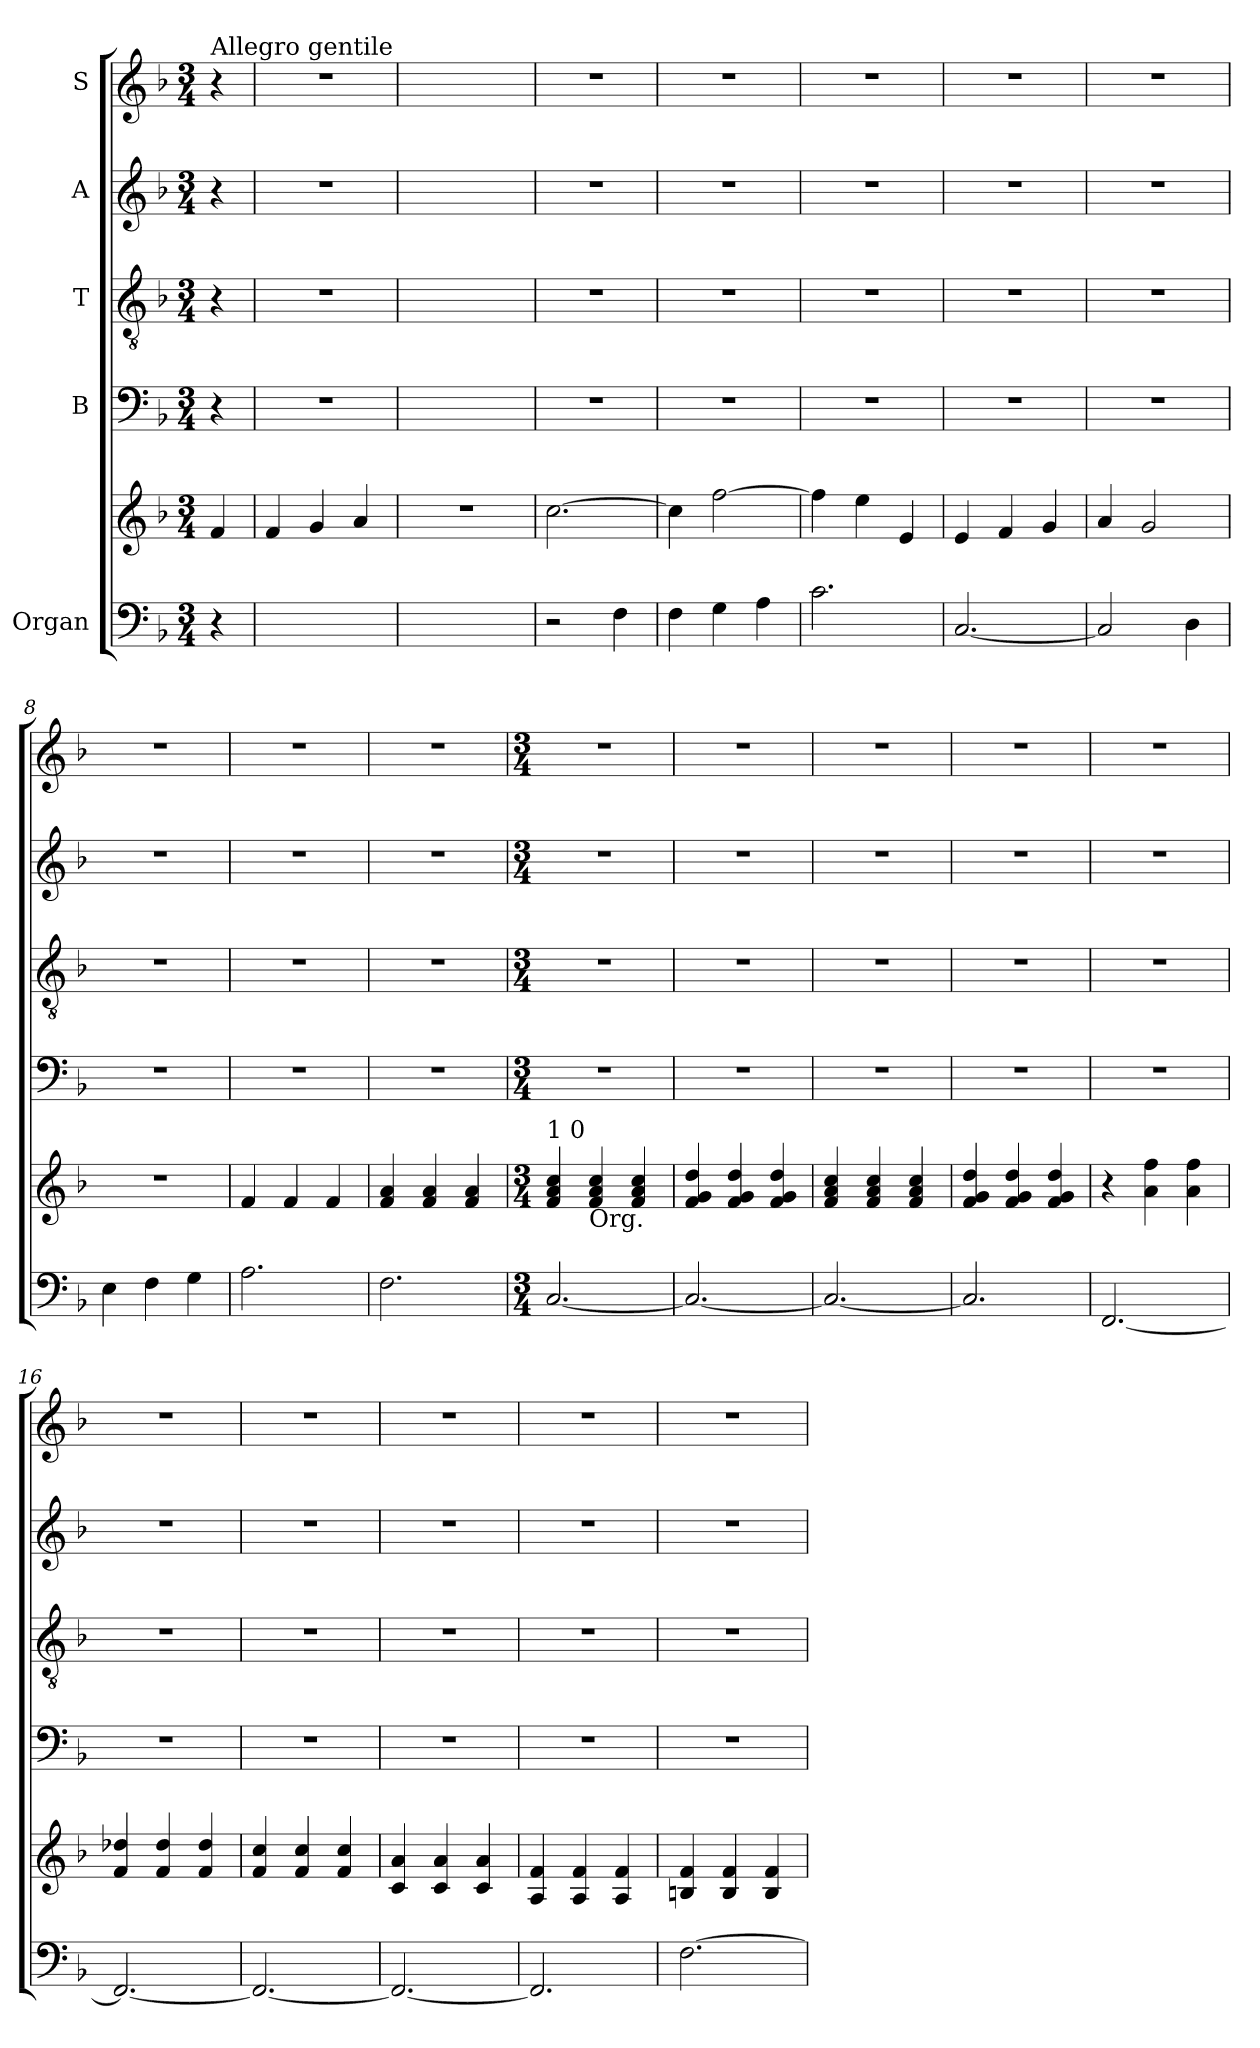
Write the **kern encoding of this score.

**kern	**kern	**kern	**kern	**kern	**kern
*part5	*part5	*part4	*part3	*part2	*part1
*staff6	*staff5	*staff4	*staff3	*staff2	*staff1
*I"Organ	*	*I"B	*I"T	*I"A	*I"S
*clefF4	*clefG2	*clefF4	*clefGv2	*clefG2	*clefG2
*k[b-]	*k[b-]	*k[b-]	*k[b-]	*k[b-]	*k[b-]
*F:	*F:	*F:	*F:	*F:	*F:
*M3/4	*M3/4	*M3/4	*M3/4	*M3/4	*M3/4
*MM60	*MM60	*MM60	*MM60	*MM60	*MM60
=	=	=	=	=	=
!	!	!	!	!	!LO:TX:a:t=Allegro gentile
4r	4f/	4r	4r	4r	4r
=1	=1	=1	=1	=1	=1
!	!	!LO:N:vis=1	!LO:N:vis=1	!LO:N:vis=1	!LO:N:vis=1
4ryy	4f/	2.r	2.r	2.r	2.r
4ryy	4g/	.	.	.	.
4ryy	4a/	.	.	.	.
=2	=2	=2	=2	=2	=2
!	!LO:N:vis=1	!	!	!	!
4ryy	2.r	4ryy	4ryy	4ryy	4ryy
4ryy	.	4ryy	4ryy	4ryy	4ryy
4ryy	.	4ryy	4ryy	4ryy	4ryy
=3	=3	=3	=3	=3	=3
!	!	!LO:N:vis=1	!LO:N:vis=1	!LO:N:vis=1	!LO:N:vis=1
2r	[2.cc\	2.r	2.r	2.r	2.r
4F\	.	.	.	.	.
=4	=4	=4	=4	=4	=4
!	!	!LO:N:vis=1	!LO:N:vis=1	!LO:N:vis=1	!LO:N:vis=1
4F\	4cc\]	2.r	2.r	2.r	2.r
4G\	[2ff\	.	.	.	.
4A\	.	.	.	.	.
=5	=5	=5	=5	=5	=5
!	!	!LO:N:vis=1	!LO:N:vis=1	!LO:N:vis=1	!LO:N:vis=1
2.c\	4ff\]	2.r	2.r	2.r	2.r
.	4ee\	.	.	.	.
.	4e/	.	.	.	.
=6	=6	=6	=6	=6	=6
!	!	!LO:N:vis=1	!LO:N:vis=1	!LO:N:vis=1	!LO:N:vis=1
[2.C/	4e/	2.r	2.r	2.r	2.r
.	4f/	.	.	.	.
.	4g/	.	.	.	.
=7	=7	=7	=7	=7	=7
!	!	!LO:N:vis=1	!LO:N:vis=1	!LO:N:vis=1	!LO:N:vis=1
2C/]	4a/	2.r	2.r	2.r	2.r
.	2g/	.	.	.	.
4D\	.	.	.	.	.
=8	=8	=8	=8	=8	=8
!	!LO:N:vis=1	!LO:N:vis=1	!LO:N:vis=1	!LO:N:vis=1	!LO:N:vis=1
4E\	2.r	2.r	2.r	2.r	2.r
4F\	.	.	.	.	.
4G\	.	.	.	.	.
=9	=9	=9	=9	=9	=9
!	!	!LO:N:vis=1	!LO:N:vis=1	!LO:N:vis=1	!LO:N:vis=1
2.A\	4f/	2.r	2.r	2.r	2.r
.	4f/	.	.	.	.
.	4f/	.	.	.	.
=10	=10	=10	=10	=10	=10
!	!	!LO:N:vis=1	!LO:N:vis=1	!LO:N:vis=1	!LO:N:vis=1
2.F\	4f/ 4a/	2.r	2.r	2.r	2.r
.	4f/ 4a/	.	.	.	.
.	4f/ 4a/	.	.	.	.
!!LO:LB:g=z
=11	=11	=11	=11	=11	=11
*M3/4	*M3/4	*M3/4	*M3/4	*M3/4	*M3/4
!	!LO:TX:a:t=1 0	!	!	!	!
[2.C/	4f/ 4a/ 4cc/	2.r	2.r	2.r	2.r
!	!LO:TX:b:t=Org.	!	!	!	!
.	4f/ 4a/ 4cc/	.	.	.	.
.	4f/ 4a/ 4cc/	.	.	.	.
=12	=12	=12	=12	=12	=12
2.C/_	4f/ 4g/ 4dd/	2.r	2.r	2.r	2.r
.	4f/ 4g/ 4dd/	.	.	.	.
.	4f/ 4g/ 4dd/	.	.	.	.
=13	=13	=13	=13	=13	=13
2.C/_	4f/ 4a/ 4cc/	2.r	2.r	2.r	2.r
.	4f/ 4a/ 4cc/	.	.	.	.
.	4f/ 4a/ 4cc/	.	.	.	.
=14	=14	=14	=14	=14	=14
2.C/]	4f/ 4g/ 4dd/	2.r	2.r	2.r	2.r
.	4f/ 4g/ 4dd/	.	.	.	.
.	4f/ 4g/ 4dd/	.	.	.	.
=15	=15	=15	=15	=15	=15
[2.FF/	4r	2.r	2.r	2.r	2.r
.	4a\ 4ff\	.	.	.	.
.	4a\ 4ff\	.	.	.	.
=16	=16	=16	=16	=16	=16
2.FF/_	4f/ 4dd-X/	2.r	2.r	2.r	2.r
.	4f/ 4dd-/	.	.	.	.
.	4f/ 4dd-/	.	.	.	.
=17	=17	=17	=17	=17	=17
2.FF/_	4f/ 4cc/	2.r	2.r	2.r	2.r
.	4f/ 4cc/	.	.	.	.
.	4f/ 4cc/	.	.	.	.
=18	=18	=18	=18	=18	=18
2.FF/_	4c/ 4a/	2.r	2.r	2.r	2.r
.	4c/ 4a/	.	.	.	.
.	4c/ 4a/	.	.	.	.
=19	=19	=19	=19	=19	=19
2.FF/]	4A/ 4f/	2.r	2.r	2.r	2.r
.	4A/ 4f/	.	.	.	.
.	4A/ 4f/	.	.	.	.
=20	=20	=20	=20	=20	=20
[2.F\	4Bn/ 4f/	2.r	2.r	2.r	2.r
.	4B/ 4f/	.	.	.	.
.	4B/ 4f/	.	.	.	.
=	=	=	=	=	=
*-	*-	*-	*-	*-	*-
